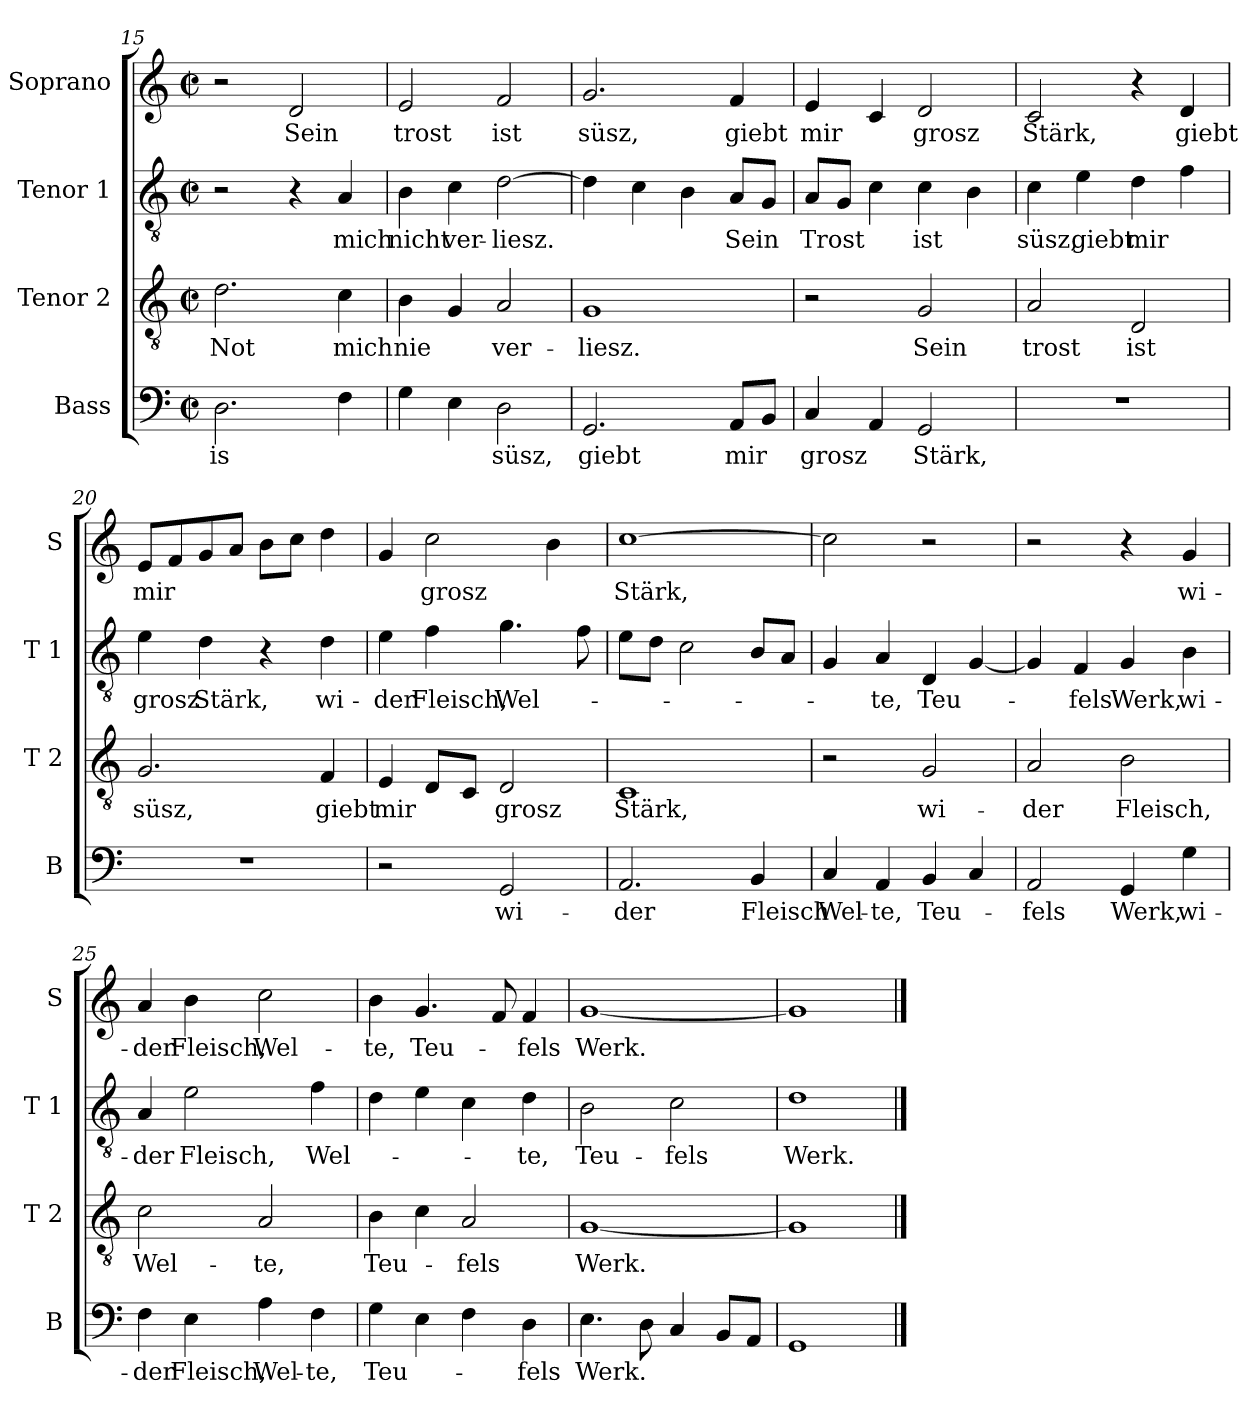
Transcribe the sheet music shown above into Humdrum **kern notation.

**kern	**text	**kern	**text	**kern	**text	**kern	**text
*part4	*part4	*part3	*part3	*part2	*part2	*part1	*part1
*staff4	*staff4	*staff3	*staff3	*staff2	*staff2	*staff1	*staff1
*I"Bass	*	*I"Tenor 2	*	*I"Tenor 1	*	*I"Soprano	*
*I'B	*	*I'T 2	*	*I'T 1	*	*I'S	*
*clefF4	*	*clefGv2	*	*clefGv2	*	*clefG2	*
*k[]	*	*k[]	*	*k[]	*	*k[]	*
*C:	*	*C:	*	*C:	*	*C:	*
*M2/2	*	*M2/2	*	*M2/2	*	*M2/2	*
*met(c|)	*	*met(c|)	*	*met(c|)	*	*met(c|)	*
=15	=15	=15	=15	=15	=15	=15	=15
!	!LO:LY:b	!	!LO:LY:b	!	!	!	!
2.D\	is	2.d\	Not	2r	.	2r	.
!	!	!	!	!	!	!	!LO:LY:b
.	.	.	.	4r	.	2d/	Sein
!	!	!	!LO:LY:b	!	!LO:LY:b	!	!
4F\	.	4c\	mich	4A/	mich	.	.
=16	=16	=16	=16	=16	=16	=16	=16
!	!	!	!LO:LY:b	!	!LO:LY:b	!	!LO:LY:b
4G\	.	4B\	nie	4B\	nicht	2e/	trost
!	!	!	!	!	!LO:LY:b	!	!
4E\	.	4G/	.	4c\	ver-	.	.
!	!LO:LY:b	!	!LO:LY:b	!	!LO:LY:b	!	!LO:LY:b
2D\	süsz,	2A/	ver-	[2d\	-liesz.	2f/	ist
=17	=17	=17	=17	=17	=17	=17	=17
!	!LO:LY:b	!	!LO:LY:b	!	!	!	!LO:LY:b
2.GG/	giebt	1G	-liesz.	4d\]	.	2.g/	süsz,
.	.	.	.	4c\	.	.	.
.	.	.	.	4B\	.	.	.
!	!LO:LY:b	!	!	!	!LO:LY:b	!	!LO:LY:b
8AA/L	mir	.	.	8A/L	Sein	4f/	giebt
8BB/J	.	.	.	8G/J	.	.	.
!!LO:LB:g=z
=18	=18	=18	=18	=18	=18	=18	=18
!	!LO:LY:b	!	!	!	!LO:LY:b	!	!LO:LY:b
4C/	grosz	2r	.	8A/L	Trost	4e/	mir
.	.	.	.	8G/J	.	.	.
4AA/	.	.	.	4c\	.	4c/	.
!	!LO:LY:b	!	!LO:LY:b	!	!LO:LY:b	!	!LO:LY:b
2GG/	Stärk,	2G/	Sein	4c\	ist	2d/	grosz
.	.	.	.	4B\	.	.	.
=19	=19	=19	=19	=19	=19	=19	=19
!	!	!	!LO:LY:b	!	!LO:LY:b	!	!LO:LY:b
1r	.	2A/	trost	4c\	süsz,	2c/	Stärk,
!	!	!	!	!	!LO:LY:b	!	!
.	.	.	.	4e\	giebt	.	.
!	!	!	!LO:LY:b	!	!LO:LY:b	!	!
.	.	2D/	ist	4d\	mir	4r	.
!	!	!	!	!	!	!	!LO:LY:b
.	.	.	.	4f\	.	4d/	giebt
=20	=20	=20	=20	=20	=20	=20	=20
!	!	!	!LO:LY:b	!	!LO:LY:b	!	!LO:LY:b
1r	.	2.G/	süsz,	4e\	grosz	8e/L	mir
.	.	.	.	.	.	8f/	.
!	!	!	!	!	!LO:LY:b	!	!
.	.	.	.	4d\	Stärk,	8g/	.
.	.	.	.	.	.	8a/J	.
.	.	.	.	4r	.	8b\L	.
.	.	.	.	.	.	8cc\J	.
!	!	!	!LO:LY:b	!	!LO:LY:b	!	!
.	.	4F/	giebt	4d\	wi-	4dd\	.
=21	=21	=21	=21	=21	=21	=21	=21
!	!	!	!LO:LY:b	!	!LO:LY:b	!	!
2r	.	4E/	mir	4e\	-der	4g/	.
!	!	!	!	!	!LO:LY:b	!	!LO:LY:b
.	.	8D/L	.	4f\	Fleisch,	2cc\	grosz
.	.	8C/J	.	.	.	.	.
!	!LO:LY:b	!	!LO:LY:b	!	!LO:LY:b	!	!
2GG/	wi-	2D/	grosz	4.g\	Wel-	.	.
.	.	.	.	.	.	4b\	.
.	.	.	.	8f\	.	.	.
=22	=22	=22	=22	=22	=22	=22	=22
!	!LO:LY:b	!	!LO:LY:b	!	!	!	!LO:LY:b
2.AA/	-der	1C	Stärk,	8e\L	.	[1cc	Stärk,
.	.	.	.	8d\J	.	.	.
.	.	.	.	2c\	.	.	.
!	!LO:LY:b	!	!	!	!	!	!
4BB/	Fleisch	.	.	8B/L	.	.	.
.	.	.	.	8A/J	.	.	.
!!LO:LB:g=z
=23	=23	=23	=23	=23	=23	=23	=23
!	!LO:LY:b	!	!	!	!	!	!
4C/	Wel-	2r	.	4G/	.	2cc\]	.
!	!LO:LY:b	!	!	!	!LO:LY:b	!	!
4AA/	-te,	.	.	4A/	-te,	.	.
!	!LO:LY:b	!	!LO:LY:b	!	!LO:LY:b	!	!
4BB/	Teu-	2G/	wi-	4D/	Teu-	2r	.
4C/	.	.	.	[4G/	.	.	.
=24	=24	=24	=24	=24	=24	=24	=24
!	!LO:LY:b	!	!LO:LY:b	!	!	!	!
2AA/	-fels	2A/	-der	4G/]	.	2r	.
!	!	!	!	!	!LO:LY:b	!	!
.	.	.	.	4F/	-fels	.	.
!	!LO:LY:b	!	!LO:LY:b	!	!LO:LY:b	!	!
4GG/	Werk,	2B\	Fleisch,	4G/	Werk,	4r	.
!	!LO:LY:b	!	!	!	!LO:LY:b	!	!LO:LY:b
4G\	wi-	.	.	4B\	wi-	4g/	wi-
=25	=25	=25	=25	=25	=25	=25	=25
!	!LO:LY:b	!	!LO:LY:b	!	!LO:LY:b	!	!LO:LY:b
4F\	-der	2c\	Wel-	4A/	-der	4a/	-der
!	!LO:LY:b	!	!	!	!LO:LY:b	!	!LO:LY:b
4E\	Fleisch,	.	.	2e\	Fleisch,	4b\	Fleisch,
!	!LO:LY:b	!	!LO:LY:b	!	!	!	!LO:LY:b
4A\	Wel-	2A/	-te,	.	.	2cc\	Wel-
!	!LO:LY:b	!	!	!	!LO:LY:b	!	!
4F\	-te,	.	.	4f\	Wel-	.	.
=26	=26	=26	=26	=26	=26	=26	=26
!	!LO:LY:b	!	!LO:LY:b	!	!	!	!LO:LY:b
4G\	Teu-	4B\	Teu-	4d\	.	4b\	-te,
!	!	!	!	!	!	!	!LO:LY:b
4E\	.	4c\	.	4e\	.	4.g/	Teu-
!	!	!	!LO:LY:b	!	!	!	!
4F\	.	2A/	-fels	4c\	.	.	.
.	.	.	.	.	.	8f/	.
!	!LO:LY:b	!	!	!	!LO:LY:b	!	!LO:LY:b
4D\	-fels	.	.	4d\	-te,	4f/	-fels
=27	=27	=27	=27	=27	=27	=27	=27
!	!LO:LY:b	!	!LO:LY:b	!	!LO:LY:b	!	!LO:LY:b
4.E\	Werk.	[1G	Werk.	2B\	Teu-	[1g	Werk.
8D\	.	.	.	.	.	.	.
!	!	!	!	!	!LO:LY:b	!	!
4C/	.	.	.	2c\	-fels	.	.
8BB/L	.	.	.	.	.	.	.
8AA/J	.	.	.	.	.	.	.
=28	=28	=28	=28	=28	=28	=28	=28
!	!	!	!	!	!LO:LY:b	!	!
1GG	.	1G]	.	1d	Werk.	1g]	.
==	==	==	==	==	==	==	==
*-	*-	*-	*-	*-	*-	*-	*-
